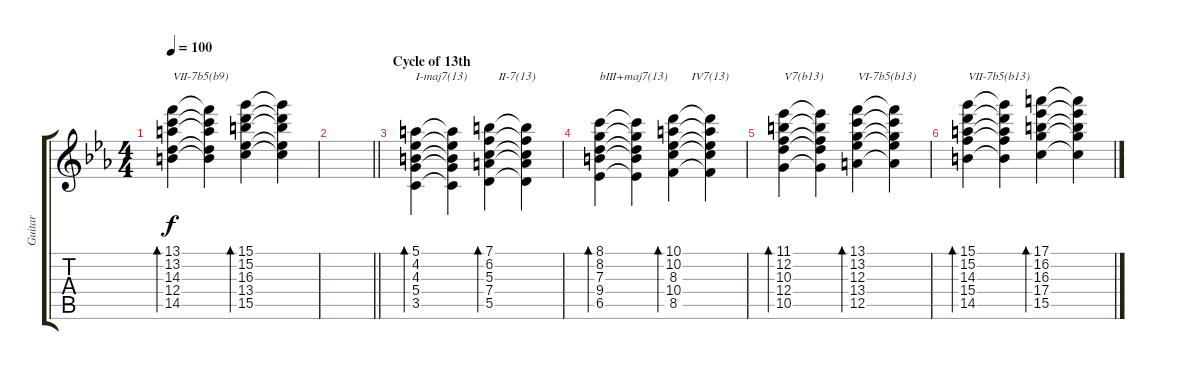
\track ("Guitar" "Guitar") {instrument acousticguitarsteel}
\staff {score tabs}
\tuning (E4 B3 G3 D3 A2 E2) {hide}
\ts (4 4)
\tempo 100
\clef g2
\ks eb
(13.1 13.2 14.3 12.4 14.5).4{bd 480 txt "VII-7b5(b9)" dy f} (13.1{t} 13.2{t} 14.3{t} 12.4{t} 14.5{t}).4 (15.1 15.2 16.3 13.4 15.5).4{bd 480} (15.1{t} 15.2{t} 16.3{t} 13.4{t} 15.5{t}).4 |
\barLineRight lightlight
|
\section ("" "Cycle of 13th")
(5.1 4.2 4.3 5.4 3.5).4{bd 480 txt "I-maj7(13)"} (5.1{t} 4.2{t} 4.3{t} 5.4{t} 3.5{t}).4 (7.1 6.2 5.3 7.4 5.5).4{bd 480 txt "   II-7(13)"} (7.1{t} 6.2{t} 5.3{t} 7.4{t} 5.5{t}).4 |
(8.1 8.2 7.3 9.4 6.5).4{bd 480 txt "bIII+maj7(13)"} (8.1{t} 8.2{t} 7.3{t} 9.4{t} 6.5{t}).4 (10.1 10.2 8.3 10.4 8.5).4{bd 480 txt "      IV7(13)"} (10.1{t} 10.2{t} 8.3{t} 10.4{t} 8.5{t}).4 |
(11.1 12.2 10.3 12.4 10.5).4{bd 480 txt "V7(b13)"} (11.1{t} 12.2{t} 10.3{t} 12.4{t} 10.5{t}).4 (13.1 13.2 12.3 13.4 12.5).4{bd 480 txt "VI-7b5(b13)"} (13.1{t} 13.2{t} 12.3{t} 13.4{t} 12.5{t}).4 |
(15.1 15.2 14.3 15.4 14.5).4{bd 480 txt "VII-7b5(b13)"} (15.1{t} 15.2{t} 14.3{t} 15.4{t} 14.5{t}).4 (17.1 16.2 16.3 17.4 15.5).4{bd 480} (17.1{t} 16.2{t} 16.3{t} 17.4{t} 15.5{t}).4
